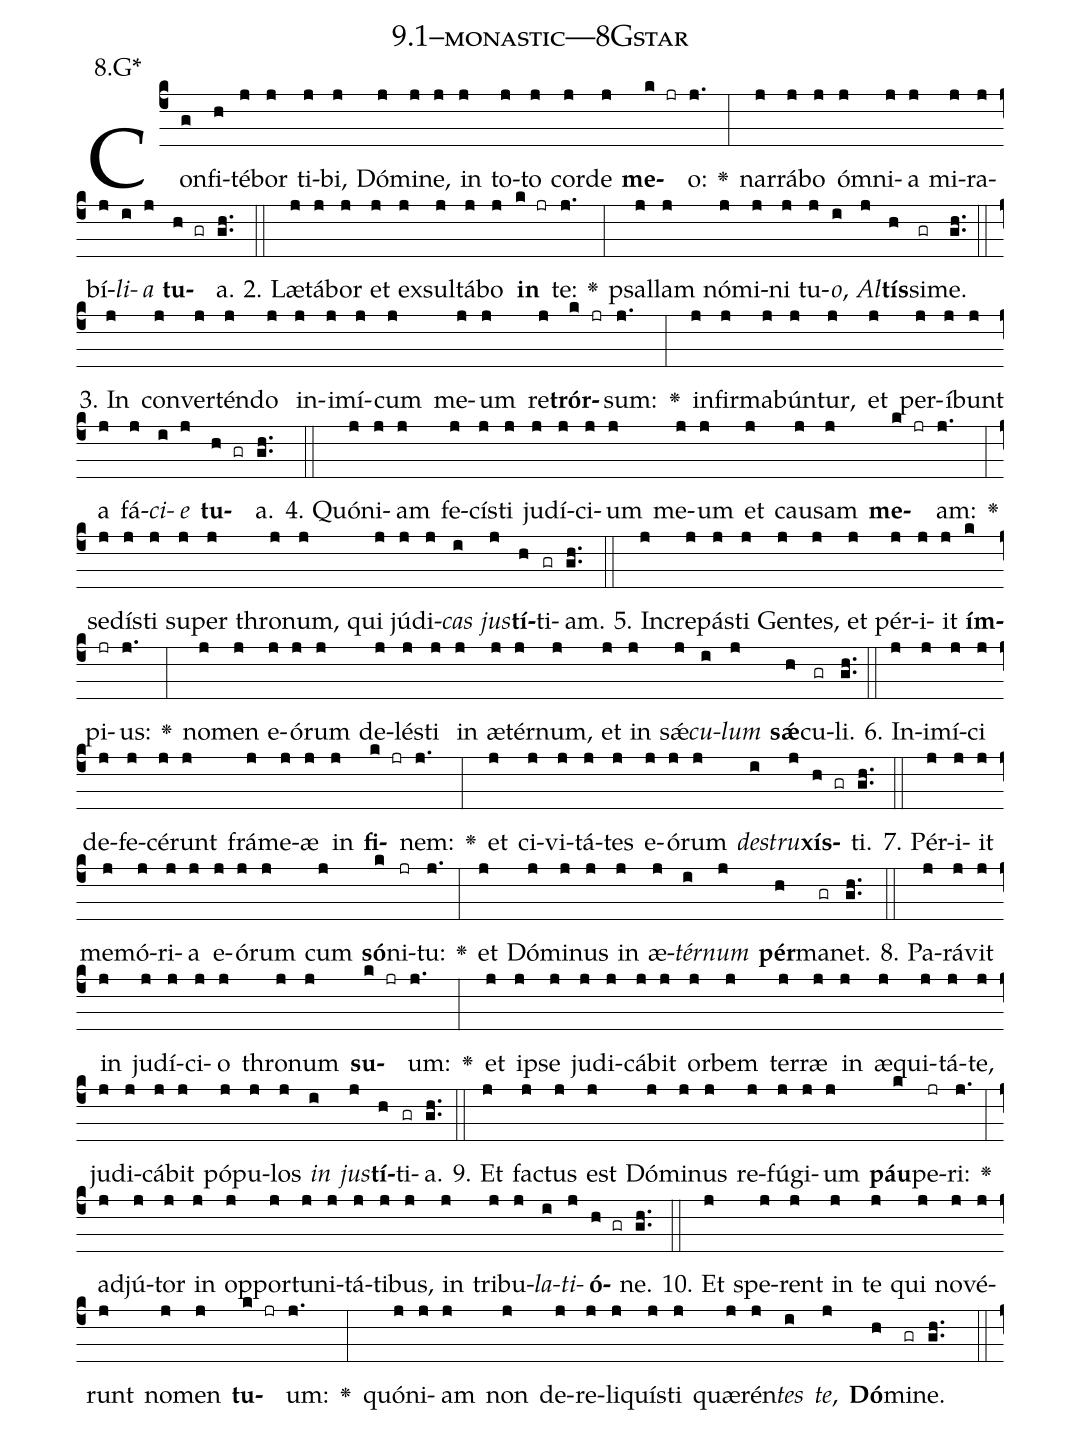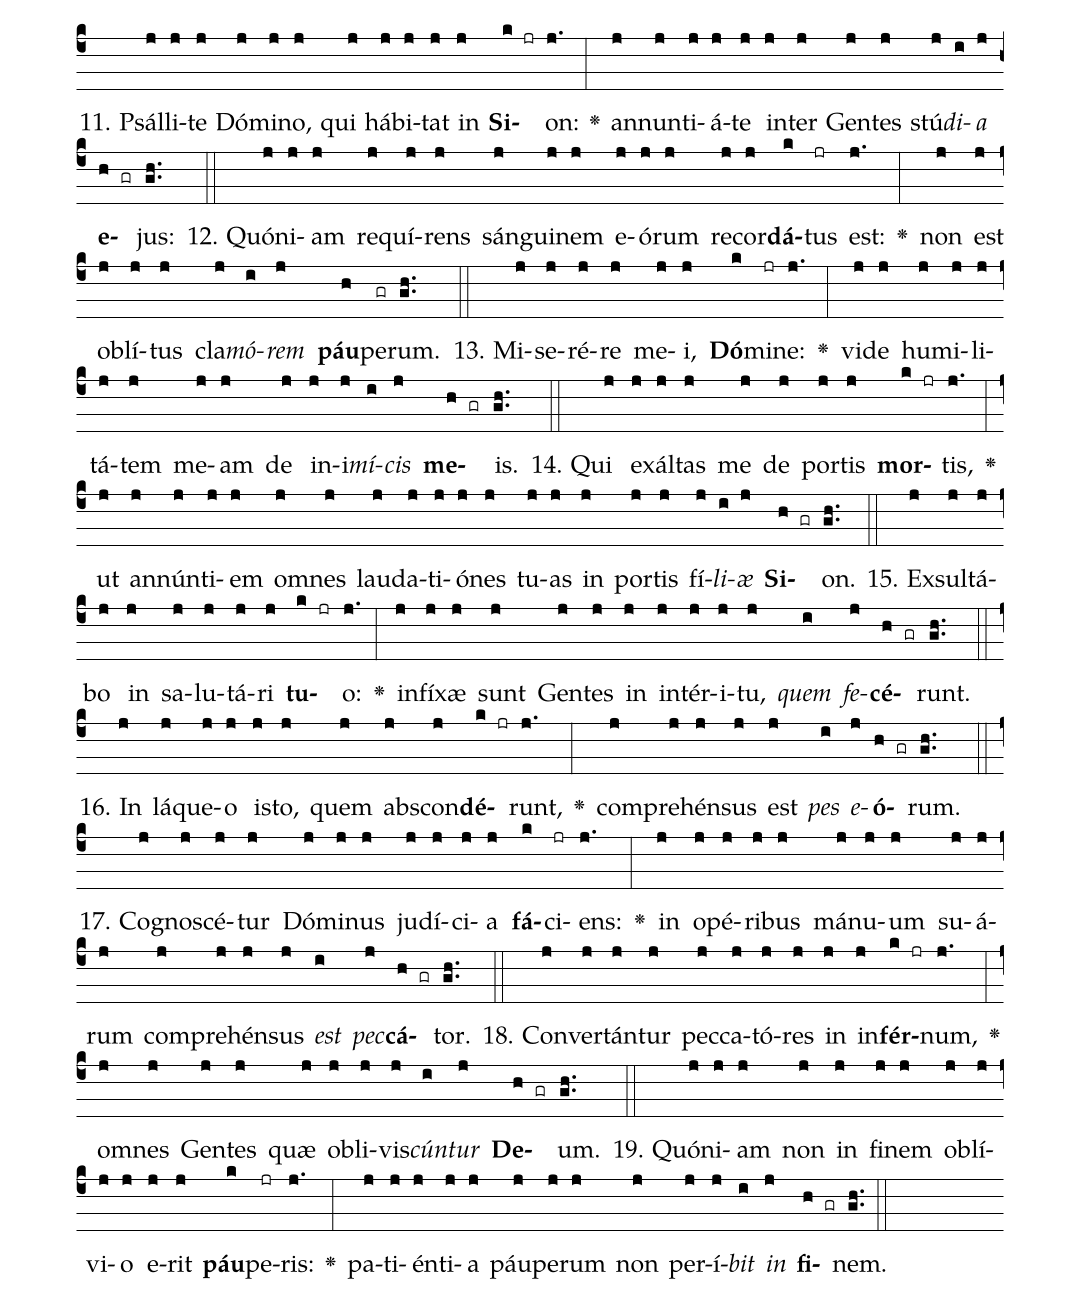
name: 9.1--monastic---8Gstar;
annotation: 8.G*;
%%
(c4)Con(g)fi(h)té(j)bor(j) ti(j)bi,(j) Dó(j)mi(j)ne,(j) in(j) to(j)to(j) cor(j)de(j) <b>me</b>(k jr)o:(j.) <v>\greheightstar</v>(:) nar(j)rá(j)bo(j) óm(j)ni(j)a(j) mi(j)ra(j)bí(j)<i>li</i>(i)<i>a</i>(j) <b>tu</b>(h gr)a.(gh..) (::)
2. Læ(j)tá(j)bor(j) et(j) ex(j)sul(j)tá(j)bo(j) <b>in</b>(k jr) te:(j.) <v>\greheightstar</v>(:) psal(j)lam(j) nó(j)mi(j)ni(j) tu(j)<i>o</i>,(i) <i>Al</i>(j)<b>tís</b>(h)si(gr)me.(gh..) (::)
3. In(j) con(j)ver(j)tén(j)do(j) in(j)i(j)mí(j)cum(j) me(j)um(j) re(j)<b>trór</b>(k jr)sum:(j.) <v>\greheightstar</v>(:) in(j)fir(j)ma(j)bún(j)tur,(j) et(j) per(j)í(j)bunt(j) a(j) fá(j)<i>ci</i>(i)<i>e</i>(j) <b>tu</b>(h gr)a.(gh..) (::)
4. Quón(j)i(j)am(j) fe(j)cís(j)ti(j) ju(j)dí(j)ci(j)um(j) me(j)um(j) et(j) cau(j)sam(j) <b>me</b>(k jr)am:(j.) <v>\greheightstar</v>(:) se(j)dís(j)ti(j) su(j)per(j) thro(j)num,(j) qui(j) jú(j)di(j)<i>cas</i>(i) <i>jus</i>(j)<b>tí</b>(h)ti(gr)am.(gh..) (::)
5. In(j)cre(j)pás(j)ti(j) Gen(j)tes,(j) et(j) pér(j)i(j)it(j) <b>ím</b>(k)pi(jr)us:(j.) <v>\greheightstar</v>(:) no(j)men(j) e(j)ó(j)rum(j) de(j)lés(j)ti(j) in(j) æ(j)tér(j)num,(j) et(j) in(j) sǽ(j)<i>cu</i>(i)<i>lum</i>(j) <b>sǽ</b>(h)cu(gr)li.(gh..) (::)
6. In(j)i(j)mí(j)ci(j) de(j)fe(j)cé(j)runt(j) frá(j)me(j)æ(j) in(j) <b>fi</b>(k jr)nem:(j.) <v>\greheightstar</v>(:) et(j) ci(j)vi(j)tá(j)tes(j) e(j)ó(j)rum(j) <i>de</i>(i)<i>stru</i>(j)<b>xís</b>(h gr)ti.(gh..) (::)
7. Pér(j)i(j)it(j) me(j)mó(j)ri(j)a(j) e(j)ó(j)rum(j) cum(j) <b>só</b>(k)ni(jr)tu:(j.) <v>\greheightstar</v>(:) et(j) Dó(j)mi(j)nus(j) in(j) æ(j)<i>tér</i>(i)<i>num</i>(j) <b>pér</b>(h)ma(gr)net.(gh..) (::)
8. Pa(j)rá(j)vit(j) in(j) ju(j)dí(j)ci(j)o(j) thro(j)num(j) <b>su</b>(k jr)um:(j.) <v>\greheightstar</v>(:) et(j) ip(j)se(j) ju(j)di(j)cá(j)bit(j) or(j)bem(j) ter(j)ræ(j) in(j) æ(j)qui(j)tá(j)te,(j) ju(j)di(j)cá(j)bit(j) pó(j)pu(j)los(j) <i>in</i>(i) <i>jus</i>(j)<b>tí</b>(h)ti(gr)a.(gh..) (::)
9. Et(j) fac(j)tus(j) est(j) Dó(j)mi(j)nus(j) re(j)fú(j)gi(j)um(j) <b>páu</b>(k)pe(jr)ri:(j.) <v>\greheightstar</v>(:) ad(j)jú(j)tor(j) in(j) op(j)por(j)tu(j)ni(j)tá(j)ti(j)bus,(j) in(j) tri(j)bu(j)<i>la</i>(i)<i>ti</i>(j)<b>ó</b>(h gr)ne.(gh..) (::)
10. Et(j) spe(j)rent(j) in(j) te(j) qui(j) no(j)vé(j)runt(j) no(j)men(j) <b>tu</b>(k jr)um:(j.) <v>\greheightstar</v>(:) quón(j)i(j)am(j) non(j) de(j)re(j)li(j)quís(j)ti(j) quæ(j)rén(j)<i>tes</i>(i) <i>te</i>,(j) <b>Dó</b>(h)mi(gr)ne.(gh..) (::)
11. Psál(j)li(j)te(j) Dó(j)mi(j)no,(j) qui(j) há(j)bi(j)tat(j) in(j) <b>Si</b>(k jr)on:(j.) <v>\greheightstar</v>(:) an(j)nun(j)ti(j)á(j)te(j) in(j)ter(j) Gen(j)tes(j) stú(j)<i>di</i>(i)<i>a</i>(j) <b>e</b>(h gr)jus:(gh..) (::)
12. Quón(j)i(j)am(j) re(j)quí(j)rens(j) sán(j)gui(j)nem(j) e(j)ó(j)rum(j) re(j)cor(j)<b>dá</b>(k)tus(jr) est:(j.) <v>\greheightstar</v>(:) non(j) est(j) ob(j)lí(j)tus(j) cla(j)<i>mó</i>(i)<i>rem</i>(j) <b>páu</b>(h)pe(gr)rum.(gh..) (::)
13. Mi(j)se(j)ré(j)re(j) me(j)i,(j) <b>Dó</b>(k)mi(jr)ne:(j.) <v>\greheightstar</v>(:) vi(j)de(j) hu(j)mi(j)li(j)tá(j)tem(j) me(j)am(j) de(j) in(j)i(j)<i>mí</i>(i)<i>cis</i>(j) <b>me</b>(h gr)is.(gh..) (::)
14. Qui(j) ex(j)ál(j)tas(j) me(j) de(j) por(j)tis(j) <b>mor</b>(k jr)tis,(j.) <v>\greheightstar</v>(:) ut(j) an(j)nún(j)ti(j)em(j) om(j)nes(j) lau(j)da(j)ti(j)ó(j)nes(j) tu(j)as(j) in(j) por(j)tis(j) fí(j)<i>li</i>(i)<i>æ</i>(j) <b>Si</b>(h gr)on.(gh..) (::)
15. Ex(j)sul(j)tá(j)bo(j) in(j) sa(j)lu(j)tá(j)ri(j) <b>tu</b>(k jr)o:(j.) <v>\greheightstar</v>(:) in(j)fí(j)xæ(j) sunt(j) Gen(j)tes(j) in(j) in(j)tér(j)i(j)tu,(j) <i>quem</i>(i) <i>fe</i>(j)<b>cé</b>(h gr)runt.(gh..) (::)
16. In(j) lá(j)que(j)o(j) is(j)to,(j) quem(j) abs(j)con(j)<b>dé</b>(k jr)runt,(j.) <v>\greheightstar</v>(:) com(j)pre(j)hén(j)sus(j) est(j) <i>pes</i>(i) <i>e</i>(j)<b>ó</b>(h gr)rum.(gh..) (::)
17. Co(j)gno(j)scé(j)tur(j) Dó(j)mi(j)nus(j) ju(j)dí(j)ci(j)a(j) <b>fá</b>(k)ci(jr)ens:(j.) <v>\greheightstar</v>(:) in(j) o(j)pé(j)ri(j)bus(j) má(j)nu(j)um(j) su(j)á(j)rum(j) com(j)pre(j)hén(j)sus(j) <i>est</i>(i) <i>pec</i>(j)<b>cá</b>(h gr)tor.(gh..) (::)
18. Con(j)ver(j)tán(j)tur(j) pec(j)ca(j)tó(j)res(j) in(j) in(j)<b>fér</b>(k jr)num,(j.) <v>\greheightstar</v>(:) om(j)nes(j) Gen(j)tes(j) quæ(j) ob(j)li(j)vis(j)<i>cún</i>(i)<i>tur</i>(j) <b>De</b>(h gr)um.(gh..) (::)
19. Quón(j)i(j)am(j) non(j) in(j) fi(j)nem(j) ob(j)lí(j)vi(j)o(j) e(j)rit(j) <b>páu</b>(k)pe(jr)ris:(j.) <v>\greheightstar</v>(:) pa(j)ti(j)én(j)ti(j)a(j) páu(j)pe(j)rum(j) non(j) per(j)í(j)<i>bit</i>(i) <i>in</i>(j) <b>fi</b>(h gr)nem.(gh..) (::)
